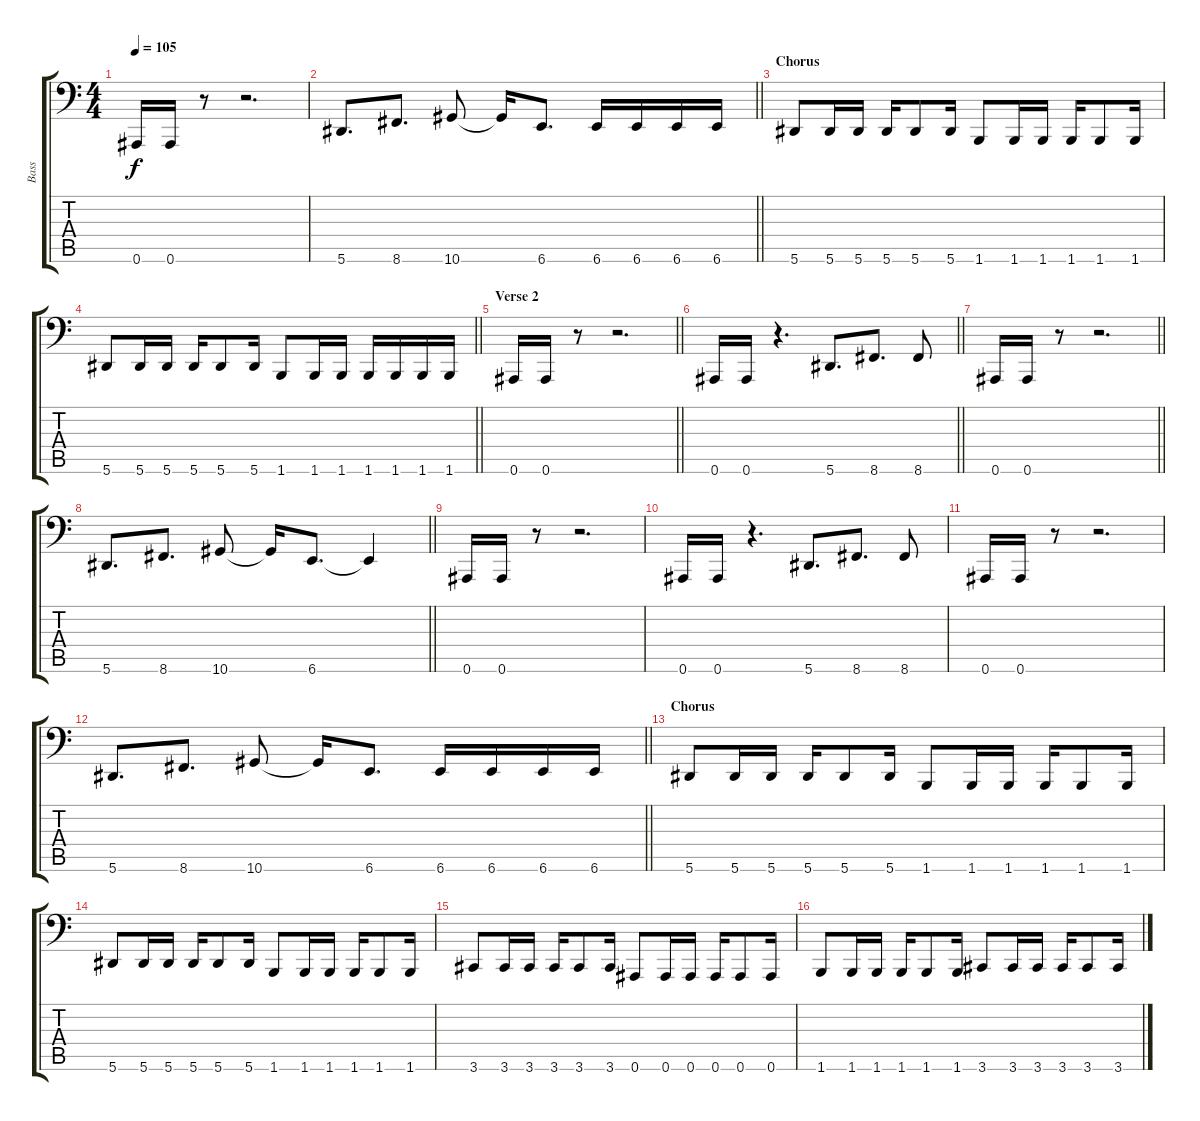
\track ("Bass" "Bass") {instrument electricbassfinger}
\staff {score tabs}
\tuning (C3 G2 Eb2 Bb1 F1 Bb0) {hide}
\ts (4 4)
\tempo 105
\clef f4
\ks c
0.6.16{dy f} 0.6.16 r.8 r.2{d} |
\barLineRight lightlight
5.6.8{d} 8.6.8{d} 10.6.8 10.6{t}.16 6.6.8{d} 6.6.16 6.6.16 6.6.16 6.6.16 |
\section ("" "Chorus")
5.6.8 5.6.16 5.6.16 5.6.16 5.6.8 5.6.16 1.6.8 1.6.16 1.6.16 1.6.16 1.6.8 1.6.16 |
\barLineRight lightlight
5.6.8 5.6.16 5.6.16 5.6.16 5.6.8 5.6.16 1.6.8 1.6.16 1.6.16 1.6.16 1.6.16 1.6.16 1.6.16 |
\section ("" "Verse 2")
\barLineRight lightlight
0.6.16 0.6.16 r.8 r.2{d} |
\barLineRight lightlight
0.6.16 0.6.16 r.4{d} 5.6.8{d} 8.6.8{d} 8.6.8 |
\barLineRight lightlight
0.6.16 0.6.16 r.8 r.2{d} |
\barLineRight lightlight
5.6.8{d} 8.6.8{d} 10.6.8 10.6{t}.16 6.6.8{d} 6.6{t}.4 |
0.6.16 0.6.16 r.8 r.2{d} |
0.6.16 0.6.16 r.4{d} 5.6.8{d} 8.6.8{d} 8.6.8 |
0.6.16 0.6.16 r.8 r.2{d} |
\barLineRight lightlight
5.6.8{d} 8.6.8{d} 10.6.8 10.6{t}.16 6.6.8{d} 6.6.16 6.6.16 6.6.16 6.6.16 |
\section ("" "Chorus")
5.6.8 5.6.16 5.6.16 5.6.16 5.6.8 5.6.16 1.6.8 1.6.16 1.6.16 1.6.16 1.6.8 1.6.16 |
5.6.8 5.6.16 5.6.16 5.6.16 5.6.8 5.6.16 1.6.8 1.6.16 1.6.16 1.6.16 1.6.8 1.6.16 |
3.6.8 3.6.16 3.6.16 3.6.16 3.6.8 3.6.16 0.6.8 0.6.16 0.6.16 0.6.16 0.6.8 0.6.16 |
1.6.8 1.6.16 1.6.16 1.6.16 1.6.8 1.6.16 3.6.8 3.6.16 3.6.16 3.6.16 3.6.8 3.6.16
